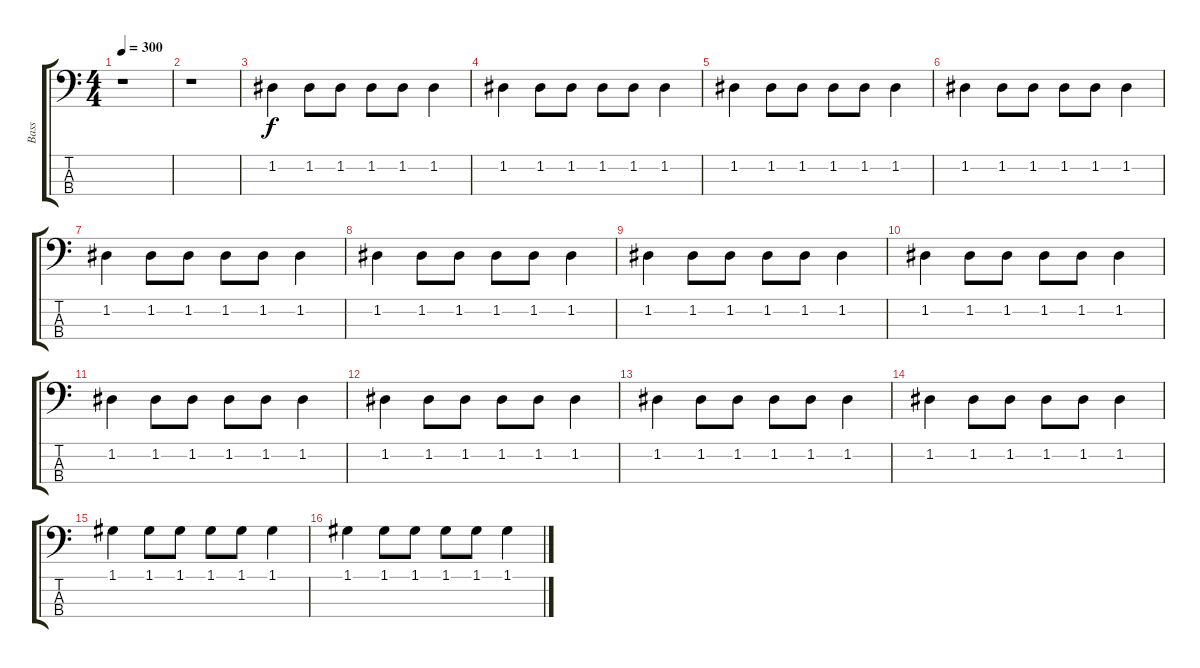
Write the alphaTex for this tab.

\track ("Bass" "Bass") {instrument electricbasspick}
\staff {score tabs}
\tuning (G2 D2 A1 E1) {hide}
\ts (4 4)
\tempo 300
\clef f4
\ks c
r.1{dy f instrument electricbasspick} |
r.1 |
1.2.4 1.2.8 1.2.8 1.2.8 1.2.8 1.2.4 |
1.2.4 1.2.8 1.2.8 1.2.8 1.2.8 1.2.4 |
1.2.4 1.2.8 1.2.8 1.2.8 1.2.8 1.2.4 |
1.2.4 1.2.8 1.2.8 1.2.8 1.2.8 1.2.4 |
1.2.4 1.2.8 1.2.8 1.2.8 1.2.8 1.2.4 |
1.2.4 1.2.8 1.2.8 1.2.8 1.2.8 1.2.4 |
1.2.4 1.2.8 1.2.8 1.2.8 1.2.8 1.2.4 |
1.2.4 1.2.8 1.2.8 1.2.8 1.2.8 1.2.4 |
1.2.4 1.2.8 1.2.8 1.2.8 1.2.8 1.2.4 |
1.2.4 1.2.8 1.2.8 1.2.8 1.2.8 1.2.4 |
1.2.4 1.2.8 1.2.8 1.2.8 1.2.8 1.2.4 |
1.2.4 1.2.8 1.2.8 1.2.8 1.2.8 1.2.4 |
1.1.4 1.1.8 1.1.8 1.1.8 1.1.8 1.1.4 |
1.1.4 1.1.8 1.1.8 1.1.8 1.1.8 1.1.4
